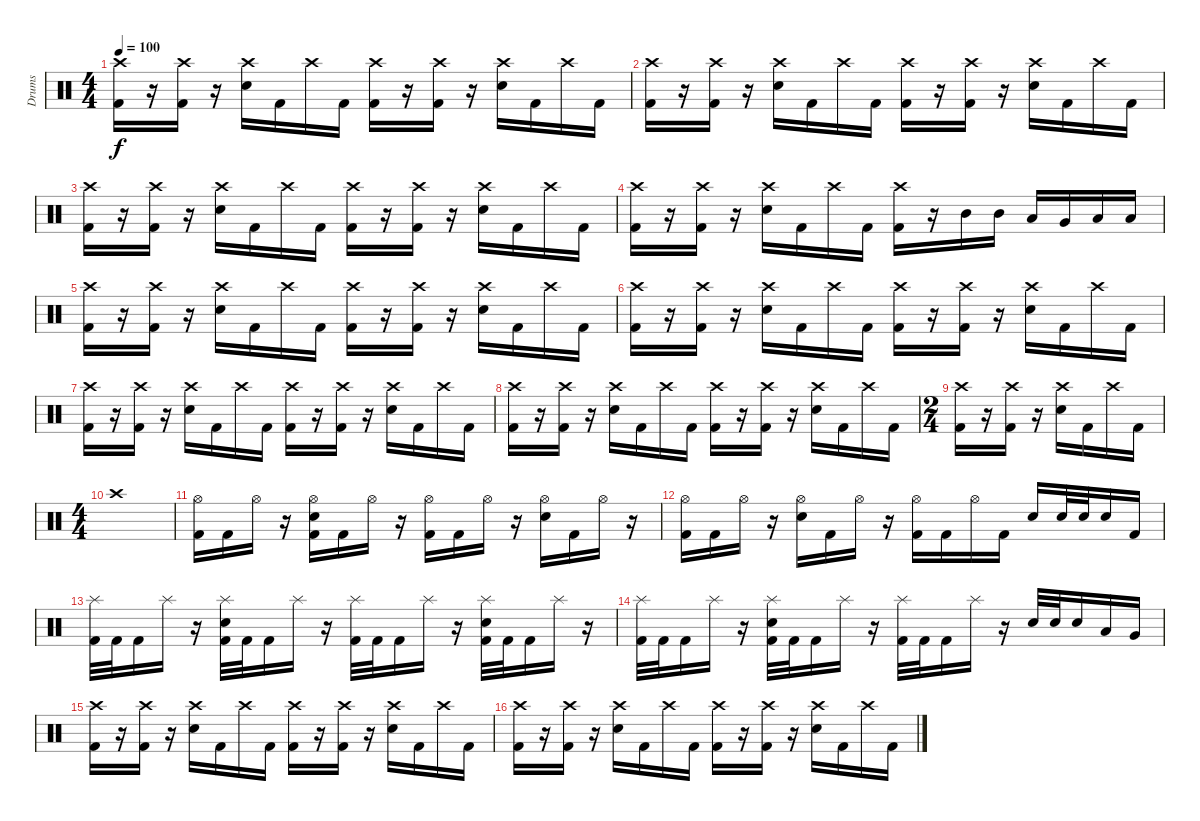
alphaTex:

\track ("Drums" "Drums") {instrument percussion}
\staff {score}
\articulation defaults
\ts (4 4)
\tempo 100
\clef neutral
\ks c
("Crash high (hit)" "Kick (hit) 2").16{dy f} r.16 ("Crash high (hit)" "Kick (hit) 2").16 r.16 ("Crash high (hit)" "Snare (hit) 2").16 "Kick (hit) 2".16 "Crash high (hit)".16 "Kick (hit) 2".16 ("Crash high (hit)" "Kick (hit) 2").16 r.16 ("Crash high (hit)" "Kick (hit) 2").16 r.16 ("Crash high (hit)" "Snare (hit) 2").16 "Kick (hit) 2".16 "Crash high (hit)".16 "Kick (hit) 2".16 |
("Crash high (hit)" "Kick (hit) 2").16 r.16 ("Crash high (hit)" "Kick (hit) 2").16 r.16 ("Crash high (hit)" "Snare (hit) 2").16 "Kick (hit) 2".16 "Crash high (hit)".16 "Kick (hit) 2".16 ("Crash high (hit)" "Kick (hit) 2").16 r.16 ("Crash high (hit)" "Kick (hit) 2").16 r.16 ("Crash high (hit)" "Snare (hit) 2").16 "Kick (hit) 2".16 "Crash high (hit)".16 "Kick (hit) 2".16 |
("Crash high (hit)" "Kick (hit) 2").16 r.16 ("Crash high (hit)" "Kick (hit) 2").16 r.16 ("Crash high (hit)" "Snare (hit) 2").16 "Kick (hit) 2".16 "Crash high (hit)".16 "Kick (hit) 2".16 ("Crash high (hit)" "Kick (hit) 2").16 r.16 ("Crash high (hit)" "Kick (hit) 2").16 r.16 ("Crash high (hit)" "Snare (hit) 2").16 "Kick (hit) 2".16 "Crash high (hit)".16 "Kick (hit) 2".16 |
("Crash high (hit)" "Kick (hit) 2").16 r.16 ("Crash high (hit)" "Kick (hit) 2").16 r.16 ("Crash high (hit)" "Snare (hit) 2").16 "Kick (hit) 2".16 "Crash high (hit)".16 "Kick (hit) 2".16 ("Crash high (hit)" "Kick (hit) 2").16 r.16 "Mid Tom (hit)".16 "Mid Tom (hit)".16 "Low Tom (hit)".16 "Very Low Tom (hit)".16 "Low Floor Tom (hit)".16 "Low Floor Tom (hit)".16 |
("Crash high (hit)" "Kick (hit) 2").16 r.16 ("Crash high (hit)" "Kick (hit) 2").16 r.16 ("Crash high (hit)" "Snare (hit) 2").16 "Kick (hit) 2".16 "Crash high (hit)".16 "Kick (hit) 2".16 ("Crash high (hit)" "Kick (hit) 2").16 r.16 ("Crash high (hit)" "Kick (hit) 2").16 r.16 ("Crash high (hit)" "Snare (hit) 2").16 "Kick (hit) 2".16 "Crash high (hit)".16 "Kick (hit) 2".16 |
("Crash high (hit)" "Kick (hit) 2").16 r.16 ("Crash high (hit)" "Kick (hit) 2").16 r.16 ("Crash high (hit)" "Snare (hit) 2").16 "Kick (hit) 2".16 "Crash high (hit)".16 "Kick (hit) 2".16 ("Crash high (hit)" "Kick (hit) 2").16 r.16 ("Crash high (hit)" "Kick (hit) 2").16 r.16 ("Crash high (hit)" "Snare (hit) 2").16 "Kick (hit) 2".16 "Crash high (hit)".16 "Kick (hit) 2".16 |
("Crash high (hit)" "Kick (hit) 2").16 r.16 ("Crash high (hit)" "Kick (hit) 2").16 r.16 ("Crash high (hit)" "Snare (hit) 2").16 "Kick (hit) 2".16 "Crash high (hit)".16 "Kick (hit) 2".16 ("Crash high (hit)" "Kick (hit) 2").16 r.16 ("Crash high (hit)" "Kick (hit) 2").16 r.16 ("Crash high (hit)" "Snare (hit) 2").16 "Kick (hit) 2".16 "Crash high (hit)".16 "Kick (hit) 2".16 |
("Crash high (hit)" "Kick (hit) 2").16 r.16 ("Crash high (hit)" "Kick (hit) 2").16 r.16 ("Crash high (hit)" "Snare (hit) 2").16 "Kick (hit) 2".16 "Crash high (hit)".16 "Kick (hit) 2".16 ("Crash high (hit)" "Kick (hit) 2").16 r.16 ("Crash high (hit)" "Kick (hit) 2").16 r.16 ("Crash high (hit)" "Snare (hit) 2").16 "Kick (hit) 2".16 "Crash high (hit)".16 "Kick (hit) 2".16 |
\ts (2 4)
("Crash high (hit)" "Kick (hit) 2").16 r.16 ("Crash high (hit)" "Kick (hit) 2").16 r.16 ("Crash high (hit)" "Snare (hit) 2").16 "Kick (hit) 2".16 "Crash high (hit)".16 "Kick (hit) 2".16 |
\ts (4 4)
"Crash high (hit)".1 |
("Hi-Hat (open)" "Kick (hit) 2").16 "Kick (hit) 2".16 "Hi-Hat (open)".16 r.16 ("Hi-Hat (open)" "Snare (hit) 2" "Kick (hit) 2").16 "Kick (hit) 2".16 "Hi-Hat (open)".16 r.16 ("Hi-Hat (open)" "Kick (hit) 2").16 "Kick (hit) 2".16 "Hi-Hat (open)".16 r.16 ("Hi-Hat (open)" "Snare (hit) 2").16 "Kick (hit) 2".16 "Hi-Hat (open)".16 r.16 |
("Hi-Hat (open)" "Kick (hit) 2").16 "Kick (hit) 2".16 "Hi-Hat (open)".16 r.16 ("Hi-Hat (open)" "Snare (hit) 2").16 "Kick (hit) 2".16 "Hi-Hat (open)".16 r.16 ("Hi-Hat (open)" "Kick (hit) 2").16 "Kick (hit) 2".16 "Hi-Hat (open)".16 "Kick (hit) 2".16 "Snare (hit) 2".16 "Snare (hit) 2".32 "Snare (hit) 2".32 "Snare (hit) 2".16 "Kick (hit) 2".16 |
("Splash (hit)" "Kick (hit) 2").32 "Kick (hit) 2".32 "Kick (hit) 2".16 "Splash (hit)".16 r.16 ("Splash (hit)" "Snare (hit) 2" "Kick (hit) 2").32 "Kick (hit) 2".32 "Kick (hit) 2".16 "Splash (hit)".16 r.16 ("Splash (hit)" "Kick (hit) 2").32 "Kick (hit) 2".32 "Kick (hit) 2".16 "Splash (hit)".16 r.16 ("Splash (hit)" "Snare (hit) 2" "Kick (hit) 2").32 "Kick (hit) 2".32 "Kick (hit) 2".16 "Splash (hit)".16 r.16 |
("Splash (hit)" "Kick (hit) 2").32 "Kick (hit) 2".32 "Kick (hit) 2".16 "Splash (hit)".16 r.16 ("Splash (hit)" "Snare (hit) 2" "Kick (hit) 2").32 "Kick (hit) 2".32 "Kick (hit) 2".16 "Splash (hit)".16 r.16 ("Splash (hit)" "Kick (hit) 2").32 "Kick (hit) 2".32 "Kick (hit) 2".16 "Splash (hit)".16 r.16 "Snare (hit) 2".32 "Snare (hit) 2".32 "Snare (hit) 2".16 "Low Tom (hit)".16 "Very Low Tom (hit)".16 |
("Crash high (hit)" "Kick (hit) 2").16 r.16 ("Crash high (hit)" "Kick (hit) 2").16 r.16 ("Crash high (hit)" "Snare (hit) 2").16 "Kick (hit) 2".16 "Crash high (hit)".16 "Kick (hit) 2".16 ("Crash high (hit)" "Kick (hit) 2").16 r.16 ("Crash high (hit)" "Kick (hit) 2").16 r.16 ("Crash high (hit)" "Snare (hit) 2").16 "Kick (hit) 2".16 "Crash high (hit)".16 "Kick (hit) 2".16 |
("Crash high (hit)" "Kick (hit) 2").16 r.16 ("Crash high (hit)" "Kick (hit) 2").16 r.16 ("Crash high (hit)" "Snare (hit) 2").16 "Kick (hit) 2".16 "Crash high (hit)".16 "Kick (hit) 2".16 ("Crash high (hit)" "Kick (hit) 2").16 r.16 ("Crash high (hit)" "Kick (hit) 2").16 r.16 ("Crash high (hit)" "Snare (hit) 2").16 "Kick (hit) 2".16 "Crash high (hit)".16 "Kick (hit) 2".16
